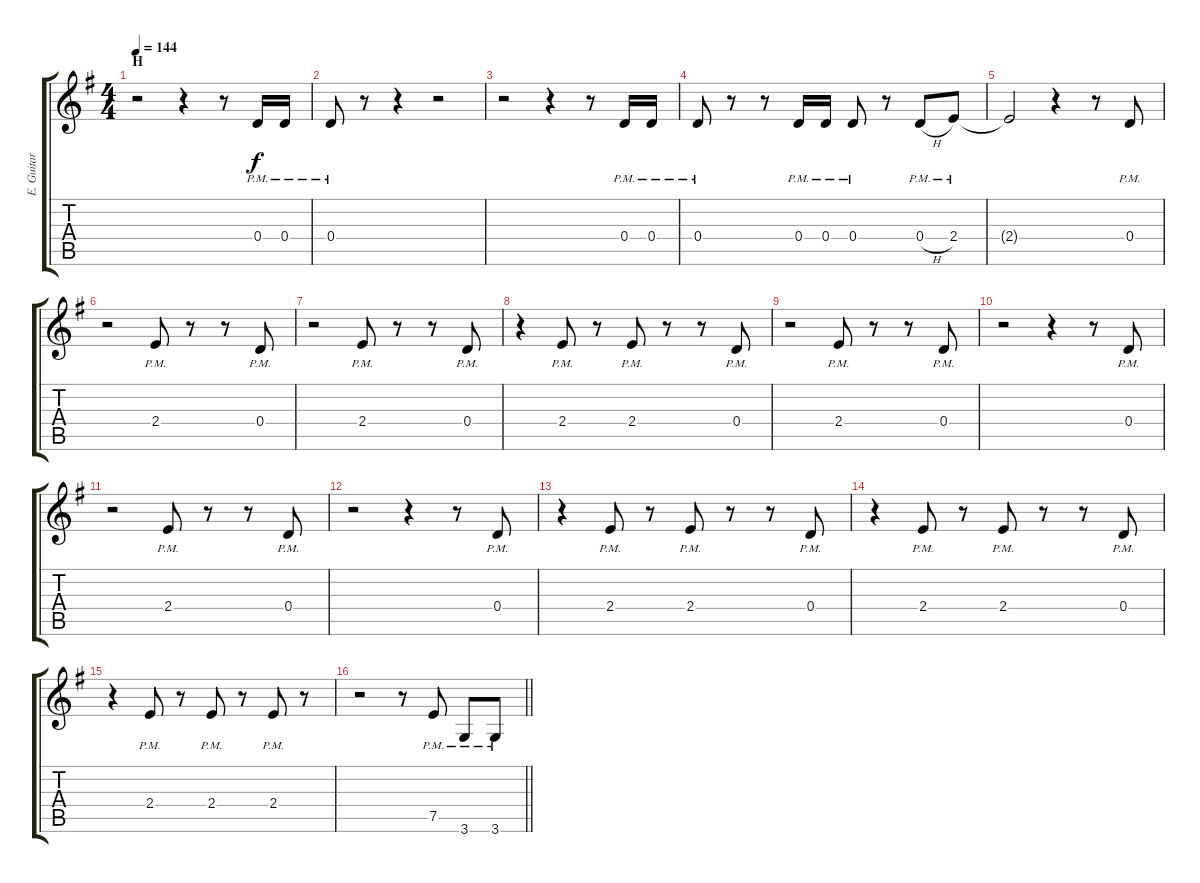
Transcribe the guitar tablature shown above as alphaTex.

\track ("E. Guitar IV" "E. Guitar ") {instrument electricguitarjazz}
\staff {score tabs}
\tuning (E4 B3 G3 D3 A2 E2) {hide}
\ts (4 4)
\section ("" "H")
\tempo 144
\clef g2
\ks g
r.2{dy f} r.4 r.8 0.4{pm}.16 0.4{pm}.16 |
0.4{pm}.8 r.8 r.4 r.2 |
r.2 r.4 r.8 0.4{pm}.16 0.4{pm}.16 |
0.4{pm}.8 r.8 r.8 0.4{pm}.16 0.4{pm}.16 0.4{pm}.8 r.8 0.4{h pm}.8 2.4{pm}.8 |
2.4{t}.2 r.4 r.8 0.4{pm}.8 |
r.2 2.4{pm}.8 r.8 r.8 0.4{pm}.8 |
r.2 2.4{pm}.8 r.8 r.8 0.4{pm}.8 |
r.4 2.4{pm}.8 r.8 2.4{pm}.8 r.8 r.8 0.4{pm}.8 |
r.2 2.4{pm}.8 r.8 r.8 0.4{pm}.8 |
r.2 r.4 r.8 0.4{pm}.8 |
r.2 2.4{pm}.8 r.8 r.8 0.4{pm}.8 |
r.2 r.4 r.8 0.4{pm}.8 |
r.4 2.4{pm}.8 r.8 2.4{pm}.8 r.8 r.8 0.4{pm}.8 |
r.4 2.4{pm}.8 r.8 2.4{pm}.8 r.8 r.8 0.4{pm}.8 |
r.4 2.4{pm}.8 r.8 2.4{pm}.8 r.8 2.4{pm}.8 r.8 |
\barLineRight lightlight
r.2 r.8 7.5{pm}.8 3.6{pm}.8 3.6{pm}.8
